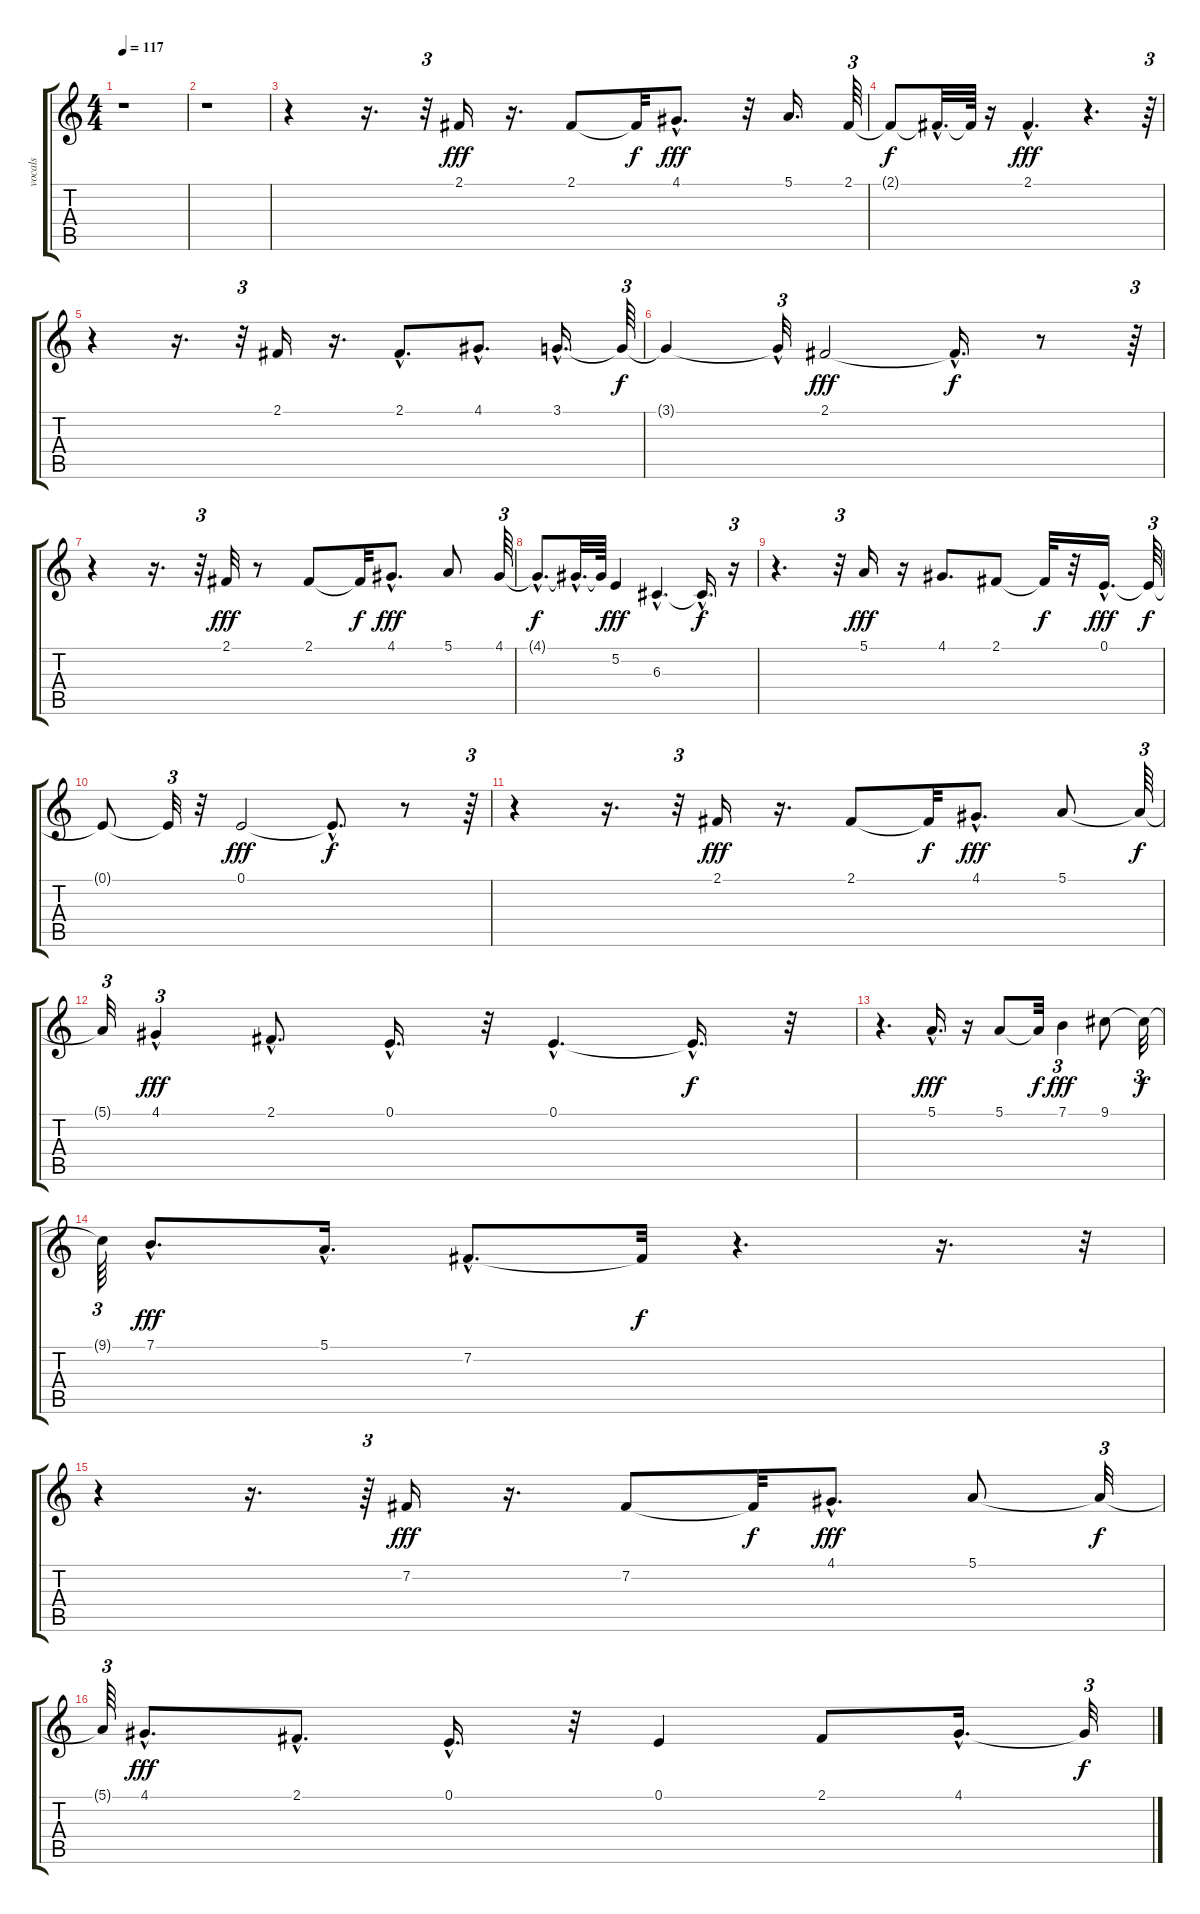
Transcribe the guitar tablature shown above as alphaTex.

\track ("vocals" "vocals") {instrument lead2sawtooth}
\staff {score tabs}
\tuning (E4 B3 G3 D3 A2 E2) {hide}
\ts (4 4)
\tempo 117
\clef g2
\ks c
r.1{dy f} |
r.1 |
r.4 r.16{d} r.32{tu (3 2)} 2.1.16{dy fff} r.16{d} 2.1.8 2.1{t}.32{dy f} 4.1{hac}.8{d dy fff} r.32 5.1.16{d} 2.1.64{tu (3 2)} |
2.1{t}.8{dy f} 2.1{hac t}.32{d} 2.1{t}.64 r.16 2.1{hac}.4{d dy fff} r.4{d} r.64{tu (3 2)} |
r.4 r.16{d} r.32{tu (3 2)} 2.1.16 r.16{d} 2.1{hac}.8{d} 4.1{hac}.8{d} 3.1{hac}.16{d} 3.1{t}.64{tu (3 2) dy f} |
3.1{t}.4 3.1{hac t}.32{tu (3 2)} 2.1.2{dy fff} 2.1{hac t}.16{d dy f} r.8 r.64{tu (3 2)} |
r.4 r.16{d} r.32{tu (3 2)} 2.1.32{dy fff} r.8 2.1.8 2.1{t}.32{dy f} 4.1{hac}.8{d dy fff} 5.1.8 4.1.64{tu (3 2)} |
4.1{hac t}.8{d dy f} 4.1{hac t}.32{d} 4.1{t}.64 5.2.4{dy fff} 6.3{hac}.4{d} 6.3{hac t}.16{d dy f} r.16{tu (3 2)} |
r.4{d} r.32{tu (3 2)} 5.1.16{dy fff} r.16 4.1.8{d} 2.1.8 2.1{t}.32{dy f} r.32 0.1{hac}.16{d dy fff} 0.1{t}.64{tu (3 2) dy f} |
0.1{t}.8 0.1{t}.32{tu (3 2)} r.32 0.1.2{dy fff} 0.1{hac t}.8{d dy f} r.8 r.64{tu (3 2)} |
r.4 r.16{d} r.32{tu (3 2)} 2.1.16{dy fff} r.16{d} 2.1.8 2.1{t}.32{dy f} 4.1{hac}.8{d dy fff} 5.1.8 5.1{t}.64{tu (3 2) dy f} |
5.1{t}.32{tu (3 2)} 4.1{hac}.4{tu (3 2) dy fff} 2.1{hac}.8{d} 0.1{hac}.16{d} r.32 0.1{hac}.4{d} 0.1{hac t}.16{d dy f} r.32 |
r.4{d} 5.1{hac}.16{d dy fff} r.16 5.1.8 5.1{t}.32{dy f} 7.1.4{tu (3 2) dy fff} 9.1.8 9.1{t}.32{tu (3 2) dy f} |
9.1{t}.64{tu (3 2)} 7.1{hac}.8{d dy fff} 5.1{hac}.16{d} 7.2{hac}.8{d} 7.2{t}.32{dy f} r.4{d} r.16{d} r.32{tu (3 2)} |
r.4 r.16{d} r.64{tu (3 2)} 7.2.16{dy fff} r.16{d} 7.2.8 7.2{t}.32{dy f} 4.1{hac}.8{d dy fff} 5.1.8 5.1{t}.32{tu (3 2) dy f} |
5.1{t}.64{tu (3 2)} 4.1{hac}.8{d dy fff} 2.1{hac}.8{d} 0.1{hac}.16{d} r.32 0.1.4 2.1.8 4.1{hac}.16{d} 4.1{t}.32{tu (3 2) dy f}
